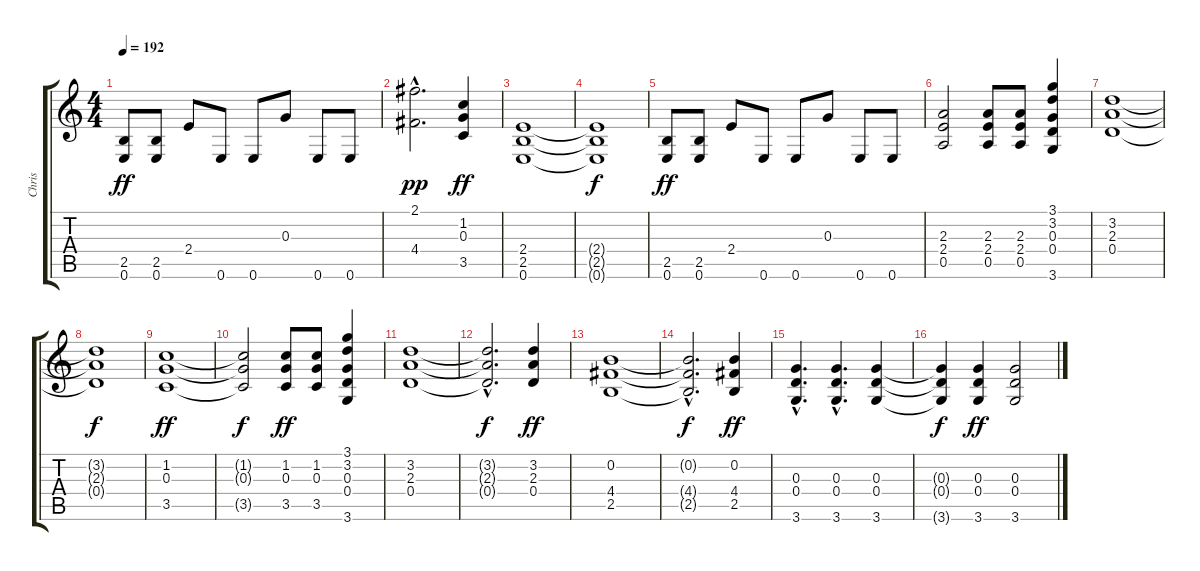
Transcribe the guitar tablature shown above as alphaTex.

\track ("Chris" "Chris") {instrument distortionguitar}
\staff {score tabs}
\tuning (E4 B3 G3 D3 A2 E2) {hide}
\ts (4 4)
\tempo 192
\clef g2
\ks c
(2.5 0.6).8{dy ff} (2.5 0.6).8 2.4.8 0.6.8 0.6.8 0.3.8 0.6.8 0.6.8 |
(2.1{hac} 4.4{hac}).2{d dy pp} (1.2 0.3 3.5).4{dy ff} |
(2.4 2.5 0.6).1 |
(2.4{t} 2.5{t} 0.6{t}).1{dy f} |
(2.5 0.6).8{dy ff} (2.5 0.6).8 2.4.8 0.6.8 0.6.8 0.3.8 0.6.8 0.6.8 |
(2.3 2.4 0.5).2 (2.3 2.4 0.5).8 (2.3 2.4 0.5).8 (3.1 3.2 0.3 0.4 3.6).4 |
(3.2 2.3 0.4).1 |
(3.2{t} 2.3{t} 0.4{t}).1{dy f} |
(1.2 0.3 3.5).1{dy ff} |
(1.2{t} 0.3{t} 3.5{t}).2{dy f} (1.2 0.3 3.5).8{dy ff} (1.2 0.3 3.5).8 (3.1 3.2 0.3 0.4 3.6).4 |
(3.2 2.3 0.4).1 |
(3.2{hac t} 2.3{hac t} 0.4{hac t}).2{d dy f} (3.2 2.3 0.4).4{dy ff} |
(0.2 4.4 2.5).1 |
(0.2{hac t} 4.4{hac t} 2.5{hac t}).2{d dy f} (0.2 4.4 2.5).4{dy ff} |
(0.3{hac} 0.4{hac} 3.6{hac}).4{d} (0.3{hac} 0.4{hac} 3.6{hac}).4{d} (0.3 0.4 3.6).4 |
(0.3{t} 0.4{t} 3.6{t}).4{dy f} (0.3 0.4 3.6).4{dy ff} (0.3 0.4 3.6).2
